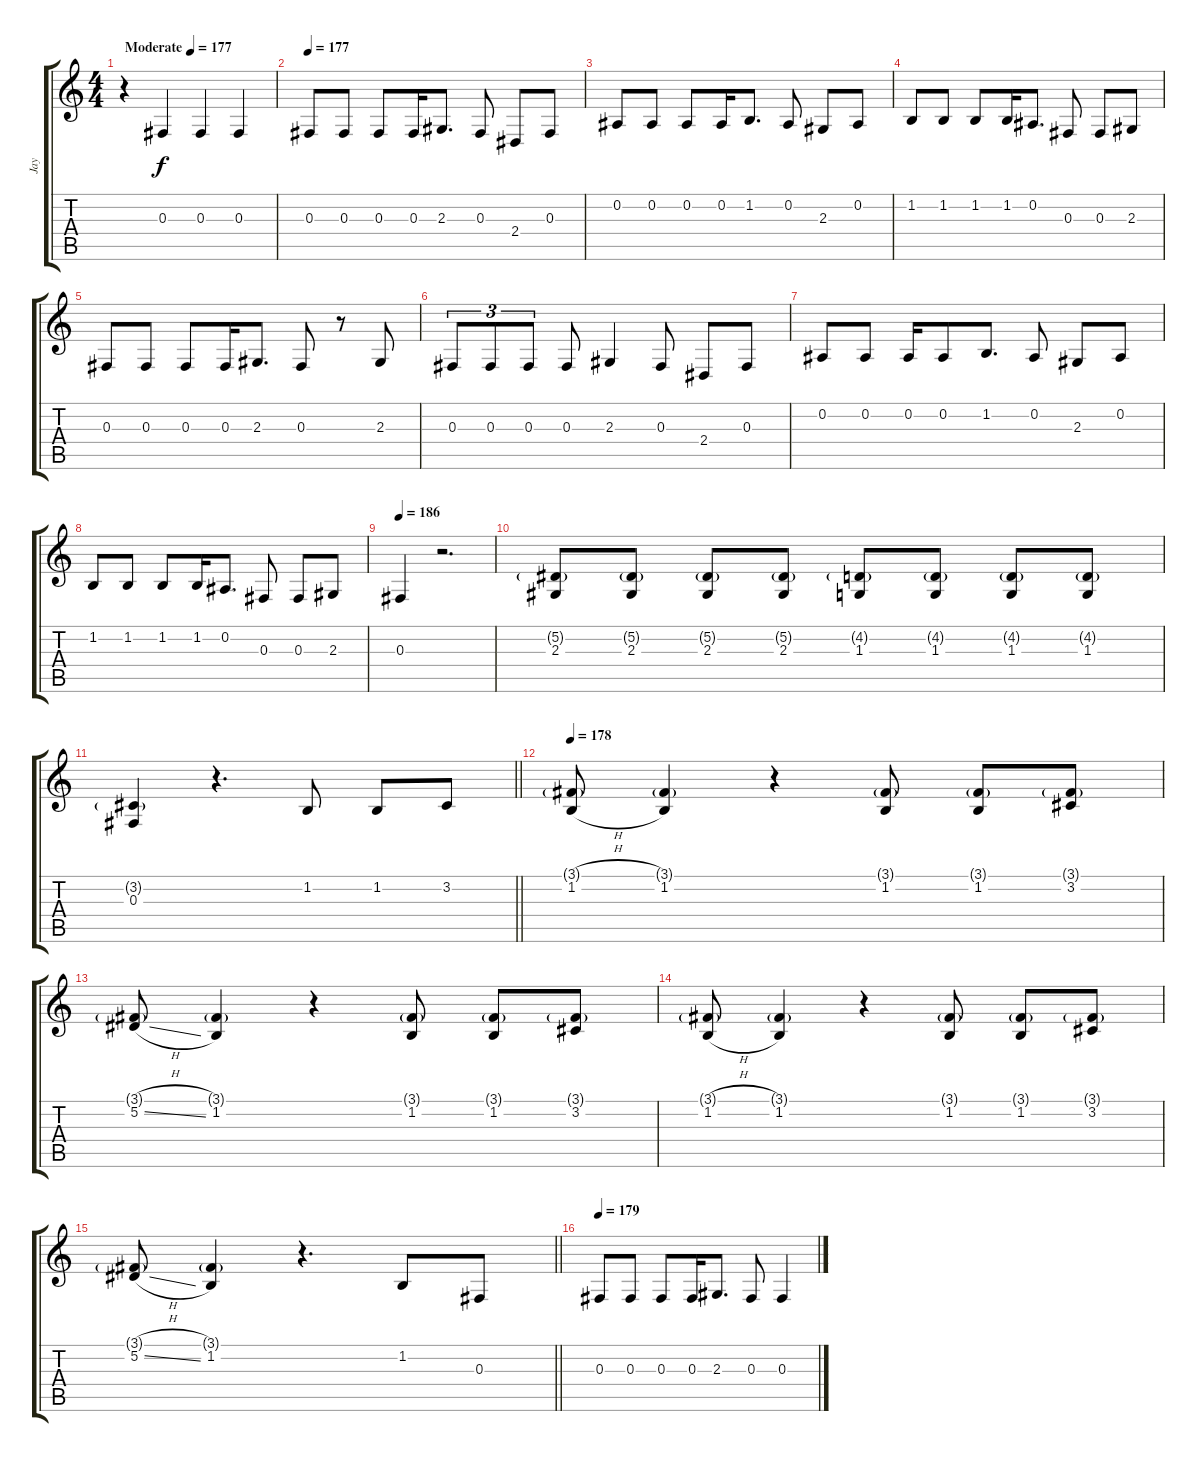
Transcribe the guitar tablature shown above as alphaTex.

\track ("Jay" "Jay") {instrument bassoon}
\staff {score tabs}
\tuning (Eb4 Bb3 Gb3 Db3 Ab2 Eb2) {hide}
\ts (4 4)
\tempo (177 "Moderate")
\tempo 155
\tempo (177 "Moderate")
\clef g2
\ks c
r.4{dy f instrument bassoon} 0.3.4 0.3.4 0.3.4 |
\tempo 177
0.3.8 0.3.8 0.3.8 0.3.16 2.3.8{d} 0.3.8 2.4.8 0.3.8 |
0.2.8 0.2.8 0.2.8 0.2.16 1.2.8{d} 0.2.8 2.3.8 0.2.8 |
1.2.8 1.2.8 1.2.8 1.2.16 0.2.8{d} 0.3.8 0.3.8 2.3.8 |
0.3.8 0.3.8 0.3.8 0.3.16 2.3.8{d} 0.3.8 r.8 2.3.8 |
0.3.8{tu (3 2)} 0.3.8{tu (3 2)} 0.3.8{tu (3 2)} 0.3.8 2.3.4 0.3.8 2.4.8 0.3.8 |
0.2.8 0.2.8 0.2.16 0.2.8 1.2.8{d} 0.2.8 2.3.8 0.2.8 |
1.2.8 1.2.8 1.2.8 1.2.16 0.2.8{d} 0.3.8 0.3.8 2.3.8 |
\tempo 186
0.3.4 r.2{d} |
(5.2{g} 2.3).8 (5.2{g} 2.3).8 (5.2{g} 2.3).8 (5.2{g} 2.3).8 (4.2{g} 1.3).8 (4.2{g} 1.3).8 (4.2{g} 1.3).8 (4.2{g} 1.3).8 |
\barLineRight lightlight
(3.2{g} 0.3).4 r.4{d} 1.2.8 1.2.8 3.2.8 |
\section ("" "")
\tempo 178
(3.1{h g} 1.2{h}).8 (3.1{g} 1.2).4 r.4 (3.1{g} 1.2).8 (3.1{g} 1.2).8 (3.1{g} 3.2).8 |
(3.1{h g} 5.2{sl}).8 (3.1{g} 1.2).4 r.4 (3.1{g} 1.2).8 (3.1{g} 1.2).8 (3.1{g} 3.2).8 |
(3.1{h g} 1.2{h}).8 (3.1{g} 1.2).4 r.4 (3.1{g} 1.2).8 (3.1{g} 1.2).8 (3.1{g} 3.2).8 |
\barLineRight lightlight
(3.1{h g} 5.2{sl}).8 (3.1{g} 1.2).4 r.4{d} 1.2.8 0.3.8 |
\section ("" "")
\tempo 179
0.3.8 0.3.8 0.3.8 0.3.16 2.3.8{d} 0.3.8 0.3.4
